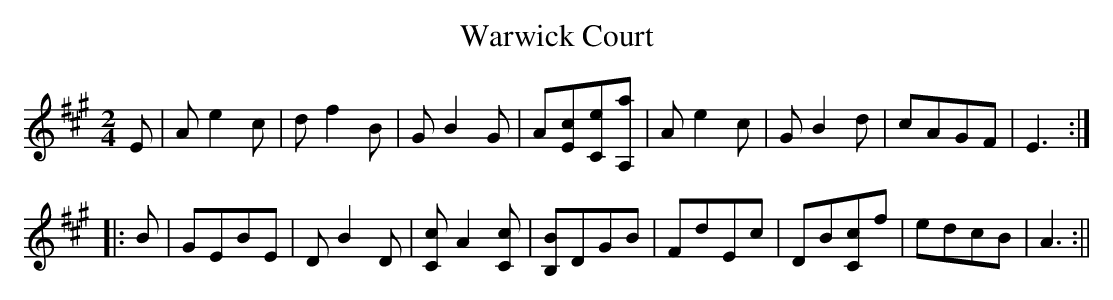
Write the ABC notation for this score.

X:1
T:Warwick Court
M:2/4
L:1/8
K:A
E|A e2 c|d f2 B|G B2 G|A[Ec][Ce][A,a]|A e2 c|G B2 d|cAGF|E3:|
|:B|GEBE|D B2 D|[Cc] A2 [Cc]|[B,B]DGB|FdEc|DB[Cc]f|edcB|A3:||
